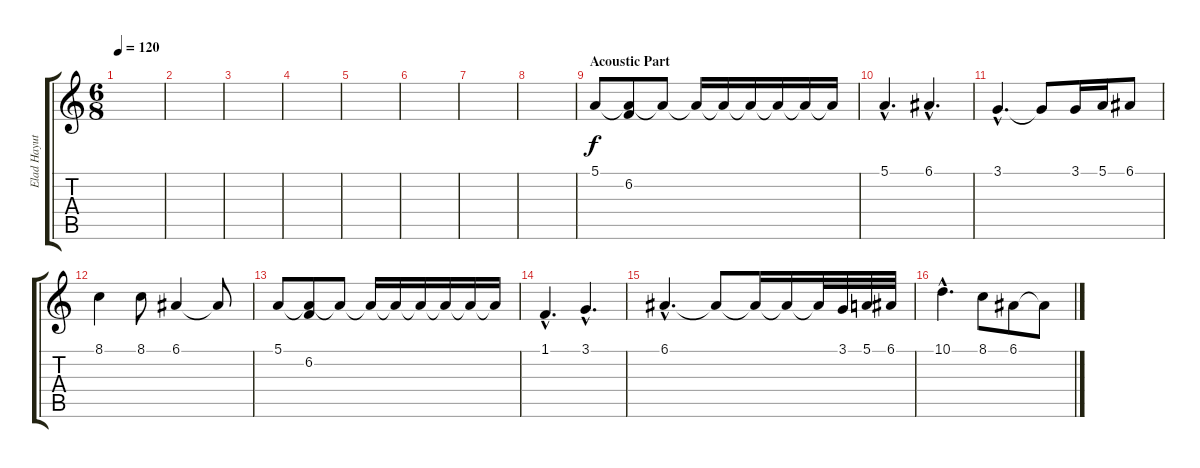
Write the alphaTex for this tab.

\track ("Elad Hayut" "Elad Hayut") {instrument electricgrandpiano}
\staff {score tabs}
\tuning (E4 B3 G3 D3 A2 E2) {hide}
\ts (6 8)
\tempo 120
\clef g2
\ks c
|
|
|
|
|
|
|
|
\section ("" "Acoustic Part ")
5.1.8 (5.1{t} 6.2).8 5.1{t}.8 5.1{t}.16 5.1{t}.16 5.1{t}.16 5.1{t}.16 5.1{t}.16 5.1{t}.16 |
5.1{hac}.4{d} 6.1{hac}.4{d} |
3.1{hac}.4{d} 3.1{t}.8 3.1.16 5.1.16 6.1.8 |
8.1.4 8.1.8 6.1.4 6.1{t}.8 |
5.1.8 (5.1{t} 6.2).8 5.1{t}.8 5.1{t}.16 5.1{t}.16 5.1{t}.16 5.1{t}.16 5.1{t}.16 5.1{t}.16 |
1.1{hac}.4{d} 3.1{hac}.4{d} |
6.1{hac}.4{d} 6.1{t}.8 6.1{t}.16 6.1{t}.16 6.1{t}.32 3.1.32 5.1.32 6.1.32 |
10.1{hac}.4{d} 8.1.8 6.1.8 6.1{t}.8
